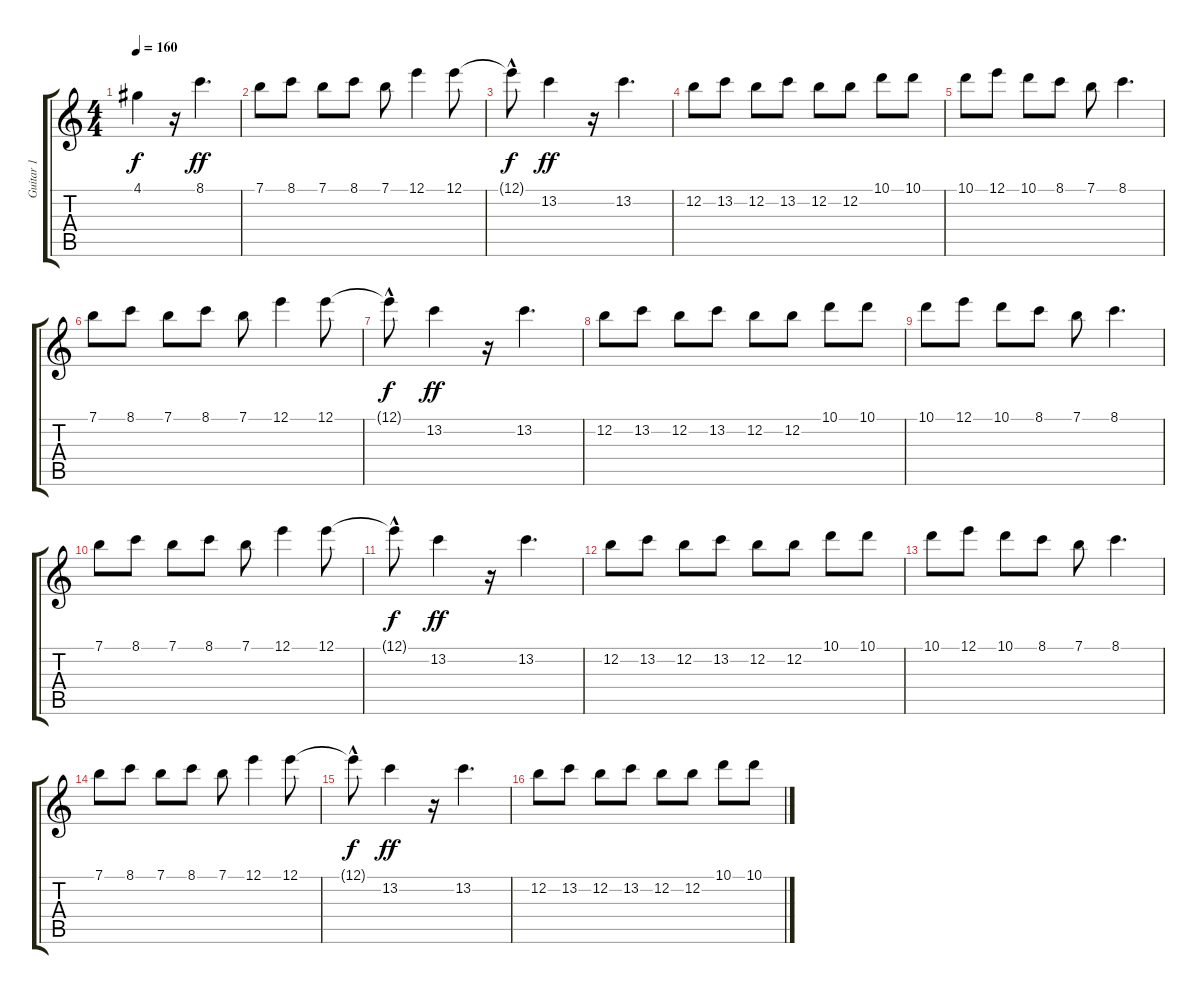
\track ("Guitar 1" "Guitar 1") {instrument distortionguitar}
\staff {score tabs}
\tuning (E4 B3 G3 D3 A2 E2) {hide}
\ts (4 4)
\tempo 160
\clef g2
\ks c
4.1{t}.4{dy f} r.16 8.1.4{d dy ff} |
7.1.8 8.1.8 7.1.8 8.1.8 7.1.8 12.1.4 12.1.8 |
12.1{hac t}.8{dy f} 13.2.4{dy ff} r.16 13.2.4{d} |
12.2.8 13.2.8 12.2.8 13.2.8 12.2.8 12.2.8 10.1.8 10.1.8 |
10.1.8 12.1.8 10.1.8 8.1.8 7.1.8 8.1.4{d} |
7.1.8 8.1.8 7.1.8 8.1.8 7.1.8 12.1.4 12.1.8 |
12.1{hac t}.8{dy f} 13.2.4{dy ff} r.16 13.2.4{d} |
12.2.8 13.2.8 12.2.8 13.2.8 12.2.8 12.2.8 10.1.8 10.1.8 |
10.1.8 12.1.8 10.1.8 8.1.8 7.1.8 8.1.4{d} |
7.1.8 8.1.8 7.1.8 8.1.8 7.1.8 12.1.4 12.1.8 |
12.1{hac t}.8{dy f} 13.2.4{dy ff} r.16 13.2.4{d} |
12.2.8 13.2.8 12.2.8 13.2.8 12.2.8 12.2.8 10.1.8 10.1.8 |
10.1.8 12.1.8 10.1.8 8.1.8 7.1.8 8.1.4{d} |
7.1.8 8.1.8 7.1.8 8.1.8 7.1.8 12.1.4 12.1.8 |
12.1{hac t}.8{dy f} 13.2.4{dy ff} r.16 13.2.4{d} |
12.2.8 13.2.8 12.2.8 13.2.8 12.2.8 12.2.8 10.1.8 10.1.8
